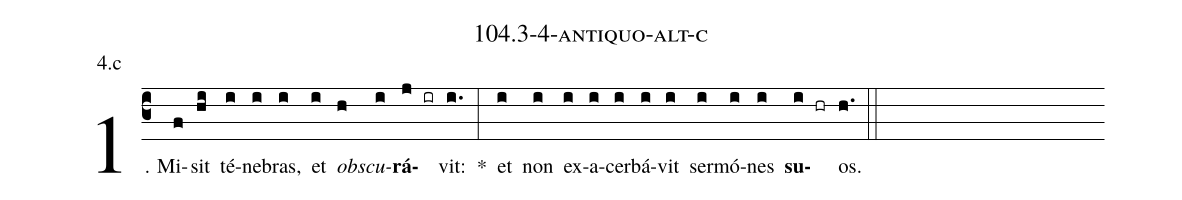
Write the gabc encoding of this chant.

name: 104.3-4-antiquo-alt-c;
annotation: 4.c;
%%
(c3)1. Mi(f)sit(hi) té(i)ne(i)bras,(i) et(i) <i>obs</i>(h)<i>cu</i>(i)<b>rá</b>(j ir)vit:(i.) *(:) et(i) non(i) ex(i)a(i)cer(i)bá(i)vit(i) ser(i)mó(i)nes(i) <b>su</b>(i hr)os.(h.) (::)


%E(i) u(i) o(i) u(i) a(i) e.(h.) (::)
